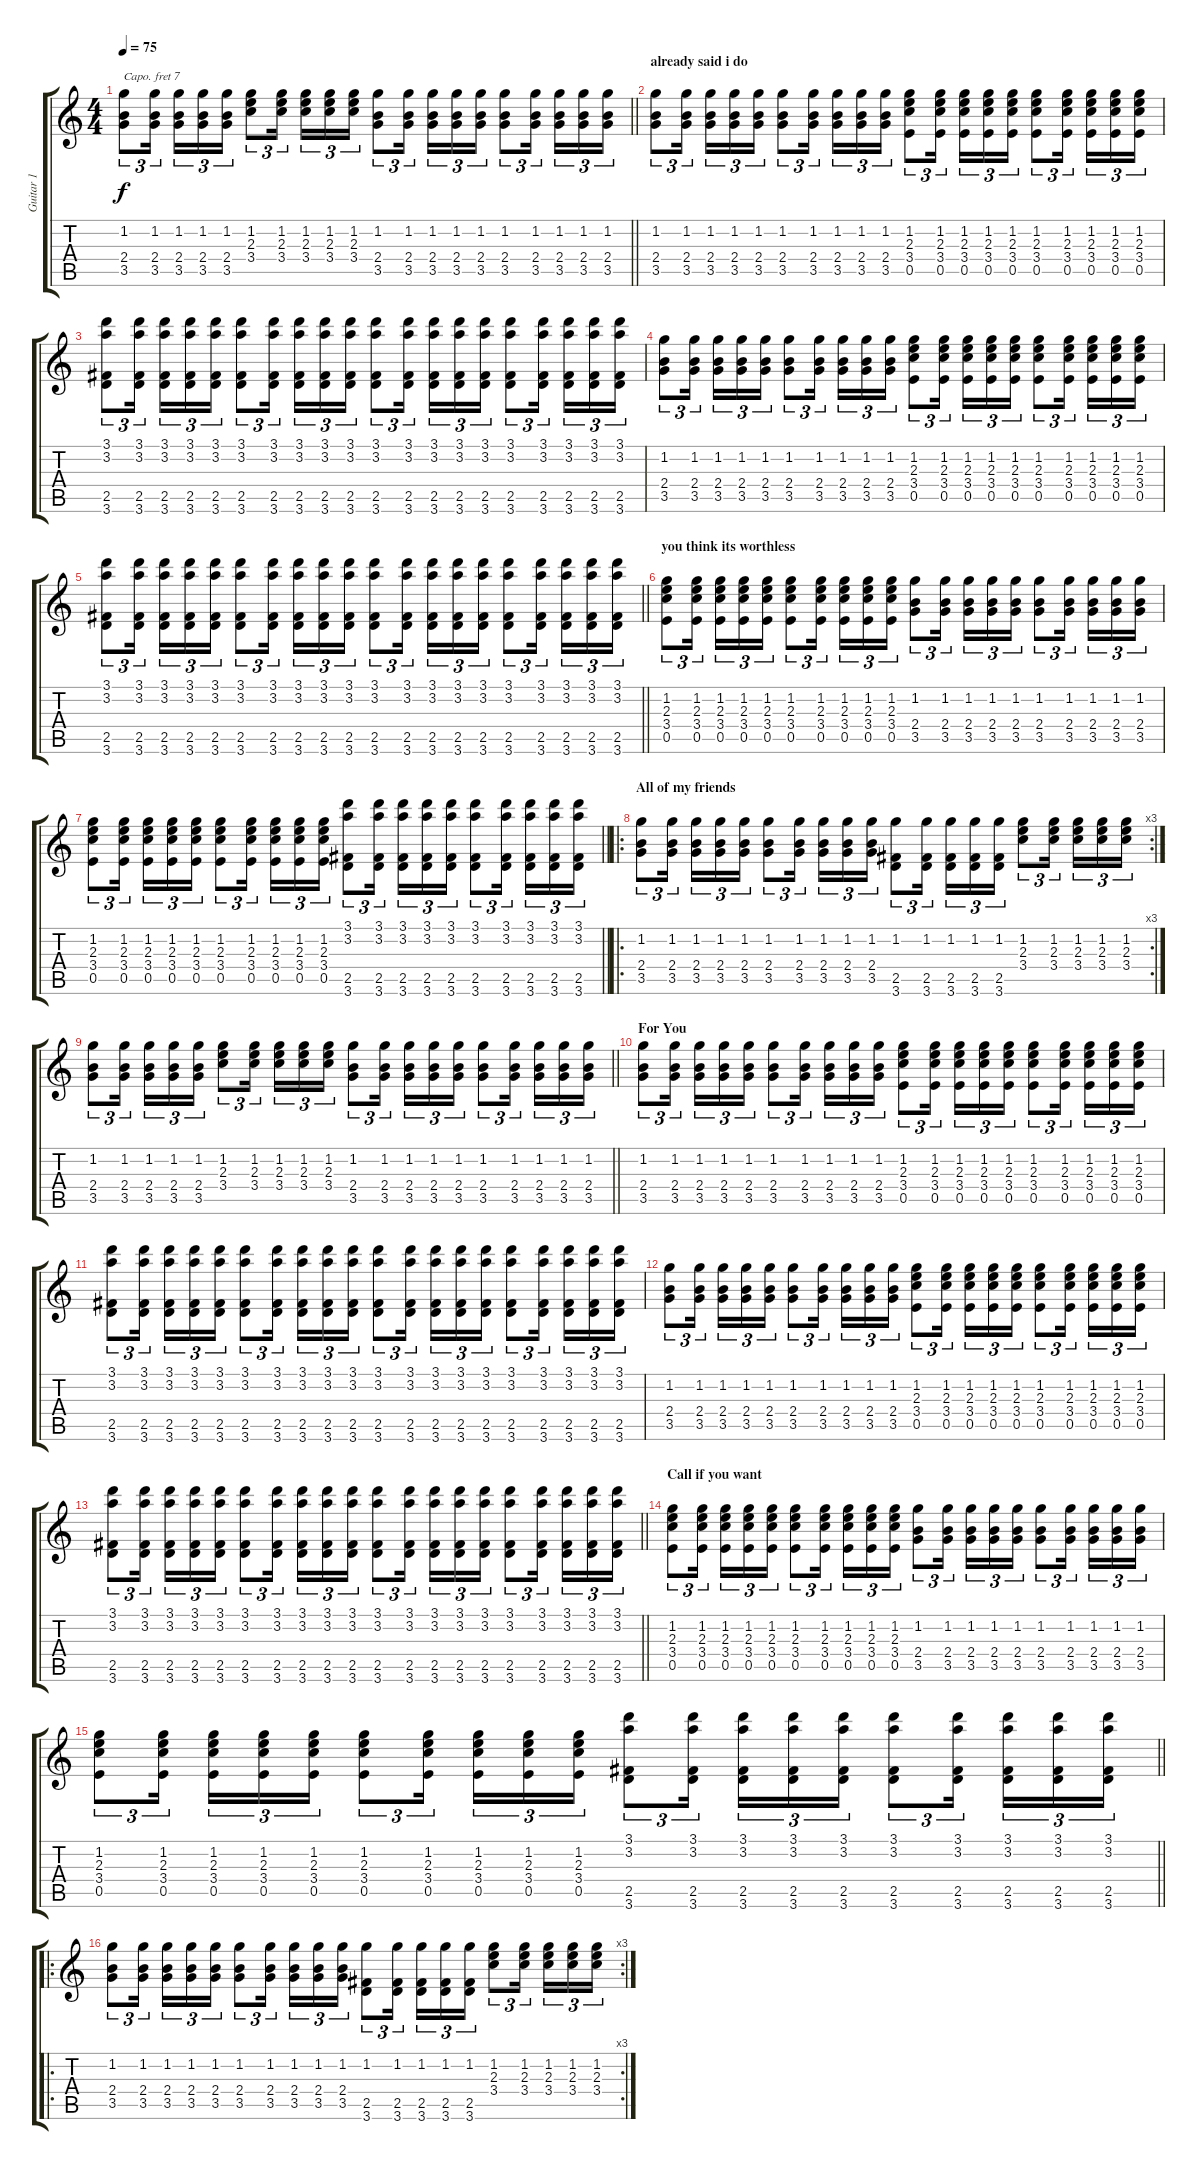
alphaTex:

\track ("Guitar 1" "Guitar 1") {instrument acousticguitarsteel}
\staff {score tabs}
\capo 7
\tuning (E4 B3 G3 D3 A2 E2) {hide}
\ts (4 4)
\tempo 75
\clef g2
\barLineRight lightlight
\ks c
(1.2 2.4 3.5).8{tu (3 2) dy f} (1.2 2.4 3.5).16{tu (3 2) beam splitsecondary} (1.2 2.4 3.5).16{tu (3 2)} (1.2 2.4 3.5).16{tu (3 2)} (1.2 2.4 3.5).16{tu (3 2)} (1.2 2.3 3.4).8{tu (3 2)} (1.2 2.3 3.4).16{tu (3 2) beam splitsecondary} (1.2 2.3 3.4).16{tu (3 2)} (1.2 2.3 3.4).16{tu (3 2)} (1.2 2.3 3.4).16{tu (3 2)} (1.2 2.4 3.5).8{tu (3 2)} (1.2 2.4 3.5).16{tu (3 2) beam splitsecondary} (1.2 2.4 3.5).16{tu (3 2)} (1.2 2.4 3.5).16{tu (3 2)} (1.2 2.4 3.5).16{tu (3 2)} (1.2 2.4 3.5).8{tu (3 2)} (1.2 2.4 3.5).16{tu (3 2) beam splitsecondary} (1.2 2.4 3.5).16{tu (3 2)} (1.2 2.4 3.5).16{tu (3 2)} (1.2 2.4 3.5).16{tu (3 2)} |
\section ("" "already said i do")
(1.2 2.4 3.5).8{tu (3 2)} (1.2 2.4 3.5).16{tu (3 2) beam splitsecondary} (1.2 2.4 3.5).16{tu (3 2)} (1.2 2.4 3.5).16{tu (3 2)} (1.2 2.4 3.5).16{tu (3 2)} (1.2 2.4 3.5).8{tu (3 2)} (1.2 2.4 3.5).16{tu (3 2) beam splitsecondary} (1.2 2.4 3.5).16{tu (3 2)} (1.2 2.4 3.5).16{tu (3 2)} (1.2 2.4 3.5).16{tu (3 2)} (1.2 2.3 3.4 0.5).8{tu (3 2)} (1.2 2.3 3.4 0.5).16{tu (3 2) beam splitsecondary} (1.2 2.3 3.4 0.5).16{tu (3 2)} (1.2 2.3 3.4 0.5).16{tu (3 2)} (1.2 2.3 3.4 0.5).16{tu (3 2)} (1.2 2.3 3.4 0.5).8{tu (3 2)} (1.2 2.3 3.4 0.5).16{tu (3 2) beam splitsecondary} (1.2 2.3 3.4 0.5).16{tu (3 2)} (1.2 2.3 3.4 0.5).16{tu (3 2)} (1.2 2.3 3.4 0.5).16{tu (3 2)} |
(3.1 3.2 2.5 3.6).8{tu (3 2)} (3.1 3.2 2.5 3.6).16{tu (3 2) beam splitsecondary} (3.1 3.2 2.5 3.6).16{tu (3 2)} (3.1 3.2 2.5 3.6).16{tu (3 2)} (3.1 3.2 2.5 3.6).16{tu (3 2)} (3.1 3.2 2.5 3.6).8{tu (3 2)} (3.1 3.2 2.5 3.6).16{tu (3 2) beam splitsecondary} (3.1 3.2 2.5 3.6).16{tu (3 2)} (3.1 3.2 2.5 3.6).16{tu (3 2)} (3.1 3.2 2.5 3.6).16{tu (3 2)} (3.1 3.2 2.5 3.6).8{tu (3 2)} (3.1 3.2 2.5 3.6).16{tu (3 2) beam splitsecondary} (3.1 3.2 2.5 3.6).16{tu (3 2)} (3.1 3.2 2.5 3.6).16{tu (3 2)} (3.1 3.2 2.5 3.6).16{tu (3 2)} (3.1 3.2 2.5 3.6).8{tu (3 2)} (3.1 3.2 2.5 3.6).16{tu (3 2) beam splitsecondary} (3.1 3.2 2.5 3.6).16{tu (3 2)} (3.1 3.2 2.5 3.6).16{tu (3 2)} (3.1 3.2 2.5 3.6).16{tu (3 2)} |
(1.2 2.4 3.5).8{tu (3 2)} (1.2 2.4 3.5).16{tu (3 2) beam splitsecondary} (1.2 2.4 3.5).16{tu (3 2)} (1.2 2.4 3.5).16{tu (3 2)} (1.2 2.4 3.5).16{tu (3 2)} (1.2 2.4 3.5).8{tu (3 2)} (1.2 2.4 3.5).16{tu (3 2) beam splitsecondary} (1.2 2.4 3.5).16{tu (3 2)} (1.2 2.4 3.5).16{tu (3 2)} (1.2 2.4 3.5).16{tu (3 2)} (1.2 2.3 3.4 0.5).8{tu (3 2)} (1.2 2.3 3.4 0.5).16{tu (3 2) beam splitsecondary} (1.2 2.3 3.4 0.5).16{tu (3 2)} (1.2 2.3 3.4 0.5).16{tu (3 2)} (1.2 2.3 3.4 0.5).16{tu (3 2)} (1.2 2.3 3.4 0.5).8{tu (3 2)} (1.2 2.3 3.4 0.5).16{tu (3 2) beam splitsecondary} (1.2 2.3 3.4 0.5).16{tu (3 2)} (1.2 2.3 3.4 0.5).16{tu (3 2)} (1.2 2.3 3.4 0.5).16{tu (3 2)} |
\barLineRight lightlight
(3.1 3.2 2.5 3.6).8{tu (3 2)} (3.1 3.2 2.5 3.6).16{tu (3 2) beam splitsecondary} (3.1 3.2 2.5 3.6).16{tu (3 2)} (3.1 3.2 2.5 3.6).16{tu (3 2)} (3.1 3.2 2.5 3.6).16{tu (3 2)} (3.1 3.2 2.5 3.6).8{tu (3 2)} (3.1 3.2 2.5 3.6).16{tu (3 2) beam splitsecondary} (3.1 3.2 2.5 3.6).16{tu (3 2)} (3.1 3.2 2.5 3.6).16{tu (3 2)} (3.1 3.2 2.5 3.6).16{tu (3 2)} (3.1 3.2 2.5 3.6).8{tu (3 2)} (3.1 3.2 2.5 3.6).16{tu (3 2) beam splitsecondary} (3.1 3.2 2.5 3.6).16{tu (3 2)} (3.1 3.2 2.5 3.6).16{tu (3 2)} (3.1 3.2 2.5 3.6).16{tu (3 2)} (3.1 3.2 2.5 3.6).8{tu (3 2)} (3.1 3.2 2.5 3.6).16{tu (3 2) beam splitsecondary} (3.1 3.2 2.5 3.6).16{tu (3 2)} (3.1 3.2 2.5 3.6).16{tu (3 2)} (3.1 3.2 2.5 3.6).16{tu (3 2)} |
\section ("" "you think its worthless")
(1.2 2.3 3.4 0.5).8{tu (3 2)} (1.2 2.3 3.4 0.5).16{tu (3 2) beam splitsecondary} (1.2 2.3 3.4 0.5).16{tu (3 2)} (1.2 2.3 3.4 0.5).16{tu (3 2)} (1.2 2.3 3.4 0.5).16{tu (3 2)} (1.2 2.3 3.4 0.5).8{tu (3 2)} (1.2 2.3 3.4 0.5).16{tu (3 2) beam splitsecondary} (1.2 2.3 3.4 0.5).16{tu (3 2)} (1.2 2.3 3.4 0.5).16{tu (3 2)} (1.2 2.3 3.4 0.5).16{tu (3 2)} (1.2 2.4 3.5).8{tu (3 2)} (1.2 2.4 3.5).16{tu (3 2) beam splitsecondary} (1.2 2.4 3.5).16{tu (3 2)} (1.2 2.4 3.5).16{tu (3 2)} (1.2 2.4 3.5).16{tu (3 2)} (1.2 2.4 3.5).8{tu (3 2)} (1.2 2.4 3.5).16{tu (3 2) beam splitsecondary} (1.2 2.4 3.5).16{tu (3 2)} (1.2 2.4 3.5).16{tu (3 2)} (1.2 2.4 3.5).16{tu (3 2)} |
\barLineRight lightlight
(1.2 2.3 3.4 0.5).8{tu (3 2)} (1.2 2.3 3.4 0.5).16{tu (3 2) beam splitsecondary} (1.2 2.3 3.4 0.5).16{tu (3 2)} (1.2 2.3 3.4 0.5).16{tu (3 2)} (1.2 2.3 3.4 0.5).16{tu (3 2)} (1.2 2.3 3.4 0.5).8{tu (3 2)} (1.2 2.3 3.4 0.5).16{tu (3 2) beam splitsecondary} (1.2 2.3 3.4 0.5).16{tu (3 2)} (1.2 2.3 3.4 0.5).16{tu (3 2)} (1.2 2.3 3.4 0.5).16{tu (3 2)} (3.1 3.2 2.5 3.6).8{tu (3 2)} (3.1 3.2 2.5 3.6).16{tu (3 2) beam splitsecondary} (3.1 3.2 2.5 3.6).16{tu (3 2)} (3.1 3.2 2.5 3.6).16{tu (3 2)} (3.1 3.2 2.5 3.6).16{tu (3 2)} (3.1 3.2 2.5 3.6).8{tu (3 2)} (3.1 3.2 2.5 3.6).16{tu (3 2) beam splitsecondary} (3.1 3.2 2.5 3.6).16{tu (3 2)} (3.1 3.2 2.5 3.6).16{tu (3 2)} (3.1 3.2 2.5 3.6).16{tu (3 2)} |
\ro
\rc 3
\section ("" "All of my friends")
(1.2 2.4 3.5).8{tu (3 2)} (1.2 2.4 3.5).16{tu (3 2) beam splitsecondary} (1.2 2.4 3.5).16{tu (3 2)} (1.2 2.4 3.5).16{tu (3 2)} (1.2 2.4 3.5).16{tu (3 2)} (1.2 2.4 3.5).8{tu (3 2)} (1.2 2.4 3.5).16{tu (3 2) beam splitsecondary} (1.2 2.4 3.5).16{tu (3 2)} (1.2 2.4 3.5).16{tu (3 2)} (1.2 2.4 3.5).16{tu (3 2)} (1.2 2.5 3.6).8{tu (3 2)} (1.2 2.5 3.6).16{tu (3 2) beam splitsecondary} (1.2 2.5 3.6).16{tu (3 2)} (1.2 2.5 3.6).16{tu (3 2)} (1.2 2.5 3.6).16{tu (3 2)} (1.2 2.3 3.4).8{tu (3 2)} (1.2 2.3 3.4).16{tu (3 2) beam splitsecondary} (1.2 2.3 3.4).16{tu (3 2)} (1.2 2.3 3.4).16{tu (3 2)} (1.2 2.3 3.4).16{tu (3 2)} |
\barLineRight lightlight
(1.2 2.4 3.5).8{tu (3 2)} (1.2 2.4 3.5).16{tu (3 2) beam splitsecondary} (1.2 2.4 3.5).16{tu (3 2)} (1.2 2.4 3.5).16{tu (3 2)} (1.2 2.4 3.5).16{tu (3 2)} (1.2 2.3 3.4).8{tu (3 2)} (1.2 2.3 3.4).16{tu (3 2) beam splitsecondary} (1.2 2.3 3.4).16{tu (3 2)} (1.2 2.3 3.4).16{tu (3 2)} (1.2 2.3 3.4).16{tu (3 2)} (1.2 2.4 3.5).8{tu (3 2)} (1.2 2.4 3.5).16{tu (3 2) beam splitsecondary} (1.2 2.4 3.5).16{tu (3 2)} (1.2 2.4 3.5).16{tu (3 2)} (1.2 2.4 3.5).16{tu (3 2)} (1.2 2.4 3.5).8{tu (3 2)} (1.2 2.4 3.5).16{tu (3 2) beam splitsecondary} (1.2 2.4 3.5).16{tu (3 2)} (1.2 2.4 3.5).16{tu (3 2)} (1.2 2.4 3.5).16{tu (3 2)} |
\section ("" "For You")
(1.2 2.4 3.5).8{tu (3 2) volume 7} (1.2 2.4 3.5).16{tu (3 2) beam splitsecondary} (1.2 2.4 3.5).16{tu (3 2)} (1.2 2.4 3.5).16{tu (3 2)} (1.2 2.4 3.5).16{tu (3 2)} (1.2 2.4 3.5).8{tu (3 2)} (1.2 2.4 3.5).16{tu (3 2) beam splitsecondary} (1.2 2.4 3.5).16{tu (3 2)} (1.2 2.4 3.5).16{tu (3 2)} (1.2 2.4 3.5).16{tu (3 2)} (1.2 2.3 3.4 0.5).8{tu (3 2)} (1.2 2.3 3.4 0.5).16{tu (3 2) beam splitsecondary} (1.2 2.3 3.4 0.5).16{tu (3 2)} (1.2 2.3 3.4 0.5).16{tu (3 2)} (1.2 2.3 3.4 0.5).16{tu (3 2)} (1.2 2.3 3.4 0.5).8{tu (3 2)} (1.2 2.3 3.4 0.5).16{tu (3 2) beam splitsecondary} (1.2 2.3 3.4 0.5).16{tu (3 2)} (1.2 2.3 3.4 0.5).16{tu (3 2)} (1.2 2.3 3.4 0.5).16{tu (3 2)} |
(3.1 3.2 2.5 3.6).8{tu (3 2)} (3.1 3.2 2.5 3.6).16{tu (3 2) beam splitsecondary} (3.1 3.2 2.5 3.6).16{tu (3 2)} (3.1 3.2 2.5 3.6).16{tu (3 2)} (3.1 3.2 2.5 3.6).16{tu (3 2)} (3.1 3.2 2.5 3.6).8{tu (3 2)} (3.1 3.2 2.5 3.6).16{tu (3 2) beam splitsecondary} (3.1 3.2 2.5 3.6).16{tu (3 2)} (3.1 3.2 2.5 3.6).16{tu (3 2)} (3.1 3.2 2.5 3.6).16{tu (3 2)} (3.1 3.2 2.5 3.6).8{tu (3 2)} (3.1 3.2 2.5 3.6).16{tu (3 2) beam splitsecondary} (3.1 3.2 2.5 3.6).16{tu (3 2)} (3.1 3.2 2.5 3.6).16{tu (3 2)} (3.1 3.2 2.5 3.6).16{tu (3 2)} (3.1 3.2 2.5 3.6).8{tu (3 2)} (3.1 3.2 2.5 3.6).16{tu (3 2) beam splitsecondary} (3.1 3.2 2.5 3.6).16{tu (3 2)} (3.1 3.2 2.5 3.6).16{tu (3 2)} (3.1 3.2 2.5 3.6).16{tu (3 2)} |
(1.2 2.4 3.5).8{tu (3 2)} (1.2 2.4 3.5).16{tu (3 2) beam splitsecondary} (1.2 2.4 3.5).16{tu (3 2)} (1.2 2.4 3.5).16{tu (3 2)} (1.2 2.4 3.5).16{tu (3 2)} (1.2 2.4 3.5).8{tu (3 2)} (1.2 2.4 3.5).16{tu (3 2) beam splitsecondary} (1.2 2.4 3.5).16{tu (3 2)} (1.2 2.4 3.5).16{tu (3 2)} (1.2 2.4 3.5).16{tu (3 2)} (1.2 2.3 3.4 0.5).8{tu (3 2)} (1.2 2.3 3.4 0.5).16{tu (3 2) beam splitsecondary} (1.2 2.3 3.4 0.5).16{tu (3 2)} (1.2 2.3 3.4 0.5).16{tu (3 2)} (1.2 2.3 3.4 0.5).16{tu (3 2)} (1.2 2.3 3.4 0.5).8{tu (3 2)} (1.2 2.3 3.4 0.5).16{tu (3 2) beam splitsecondary} (1.2 2.3 3.4 0.5).16{tu (3 2)} (1.2 2.3 3.4 0.5).16{tu (3 2)} (1.2 2.3 3.4 0.5).16{tu (3 2)} |
\barLineRight lightlight
(3.1 3.2 2.5 3.6).8{tu (3 2)} (3.1 3.2 2.5 3.6).16{tu (3 2) beam splitsecondary} (3.1 3.2 2.5 3.6).16{tu (3 2)} (3.1 3.2 2.5 3.6).16{tu (3 2)} (3.1 3.2 2.5 3.6).16{tu (3 2)} (3.1 3.2 2.5 3.6).8{tu (3 2)} (3.1 3.2 2.5 3.6).16{tu (3 2) beam splitsecondary} (3.1 3.2 2.5 3.6).16{tu (3 2)} (3.1 3.2 2.5 3.6).16{tu (3 2)} (3.1 3.2 2.5 3.6).16{tu (3 2)} (3.1 3.2 2.5 3.6).8{tu (3 2)} (3.1 3.2 2.5 3.6).16{tu (3 2) beam splitsecondary} (3.1 3.2 2.5 3.6).16{tu (3 2)} (3.1 3.2 2.5 3.6).16{tu (3 2)} (3.1 3.2 2.5 3.6).16{tu (3 2)} (3.1 3.2 2.5 3.6).8{tu (3 2)} (3.1 3.2 2.5 3.6).16{tu (3 2) beam splitsecondary} (3.1 3.2 2.5 3.6).16{tu (3 2)} (3.1 3.2 2.5 3.6).16{tu (3 2)} (3.1 3.2 2.5 3.6).16{tu (3 2)} |
\section ("" "Call if you want")
(1.2 2.3 3.4 0.5).8{tu (3 2) volume 11} (1.2 2.3 3.4 0.5).16{tu (3 2) beam splitsecondary} (1.2 2.3 3.4 0.5).16{tu (3 2)} (1.2 2.3 3.4 0.5).16{tu (3 2)} (1.2 2.3 3.4 0.5).16{tu (3 2)} (1.2 2.3 3.4 0.5).8{tu (3 2)} (1.2 2.3 3.4 0.5).16{tu (3 2) beam splitsecondary} (1.2 2.3 3.4 0.5).16{tu (3 2)} (1.2 2.3 3.4 0.5).16{tu (3 2)} (1.2 2.3 3.4 0.5).16{tu (3 2)} (1.2 2.4 3.5).8{tu (3 2)} (1.2 2.4 3.5).16{tu (3 2) beam splitsecondary} (1.2 2.4 3.5).16{tu (3 2)} (1.2 2.4 3.5).16{tu (3 2)} (1.2 2.4 3.5).16{tu (3 2)} (1.2 2.4 3.5).8{tu (3 2)} (1.2 2.4 3.5).16{tu (3 2) beam splitsecondary} (1.2 2.4 3.5).16{tu (3 2)} (1.2 2.4 3.5).16{tu (3 2)} (1.2 2.4 3.5).16{tu (3 2)} |
\barLineRight lightlight
(1.2 2.3 3.4 0.5).8{tu (3 2)} (1.2 2.3 3.4 0.5).16{tu (3 2) beam splitsecondary} (1.2 2.3 3.4 0.5).16{tu (3 2)} (1.2 2.3 3.4 0.5).16{tu (3 2)} (1.2 2.3 3.4 0.5).16{tu (3 2)} (1.2 2.3 3.4 0.5).8{tu (3 2)} (1.2 2.3 3.4 0.5).16{tu (3 2) beam splitsecondary} (1.2 2.3 3.4 0.5).16{tu (3 2)} (1.2 2.3 3.4 0.5).16{tu (3 2)} (1.2 2.3 3.4 0.5).16{tu (3 2)} (3.1 3.2 2.5 3.6).8{tu (3 2)} (3.1 3.2 2.5 3.6).16{tu (3 2) beam splitsecondary} (3.1 3.2 2.5 3.6).16{tu (3 2)} (3.1 3.2 2.5 3.6).16{tu (3 2)} (3.1 3.2 2.5 3.6).16{tu (3 2)} (3.1 3.2 2.5 3.6).8{tu (3 2)} (3.1 3.2 2.5 3.6).16{tu (3 2) beam splitsecondary} (3.1 3.2 2.5 3.6).16{tu (3 2)} (3.1 3.2 2.5 3.6).16{tu (3 2)} (3.1 3.2 2.5 3.6).16{tu (3 2)} |
\ro
\rc 3
(1.2 2.4 3.5).8{tu (3 2)} (1.2 2.4 3.5).16{tu (3 2) beam splitsecondary} (1.2 2.4 3.5).16{tu (3 2)} (1.2 2.4 3.5).16{tu (3 2)} (1.2 2.4 3.5).16{tu (3 2)} (1.2 2.4 3.5).8{tu (3 2)} (1.2 2.4 3.5).16{tu (3 2) beam splitsecondary} (1.2 2.4 3.5).16{tu (3 2)} (1.2 2.4 3.5).16{tu (3 2)} (1.2 2.4 3.5).16{tu (3 2)} (1.2 2.5 3.6).8{tu (3 2)} (1.2 2.5 3.6).16{tu (3 2) beam splitsecondary} (1.2 2.5 3.6).16{tu (3 2)} (1.2 2.5 3.6).16{tu (3 2)} (1.2 2.5 3.6).16{tu (3 2)} (1.2 2.3 3.4).8{tu (3 2)} (1.2 2.3 3.4).16{tu (3 2) beam splitsecondary} (1.2 2.3 3.4).16{tu (3 2)} (1.2 2.3 3.4).16{tu (3 2)} (1.2 2.3 3.4).16{tu (3 2)}
